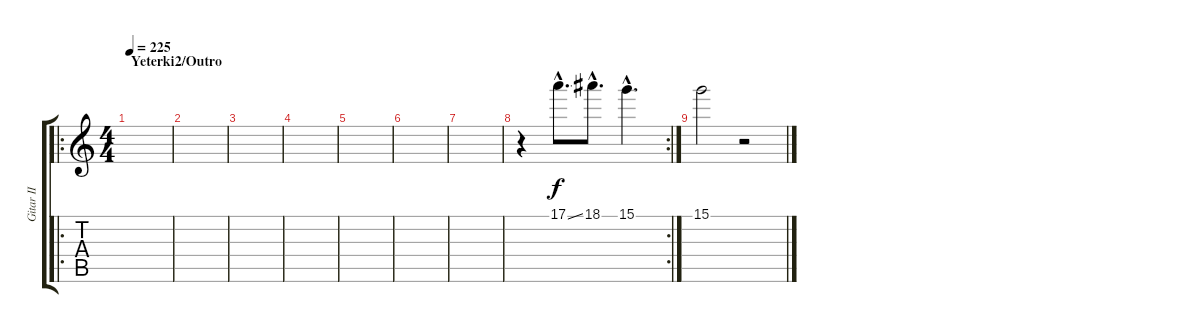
\track ("Gitar II" "Gitar II") {instrument distortionguitar}
\staff {score tabs}
\tuning (E4 B3 G3 D3 A2 E2) {hide}
\ro
\ts (4 4)
\section ("" "Yeterki2/Outro")
\tempo 225
\clef g2
\ks c
|
|
|
|
|
|
|
\rc 2
r.4 17.1{ss hac}.8{d} 18.1{hac}.8{d} 15.1{hac}.4{d} |
15.1.2 r.2
